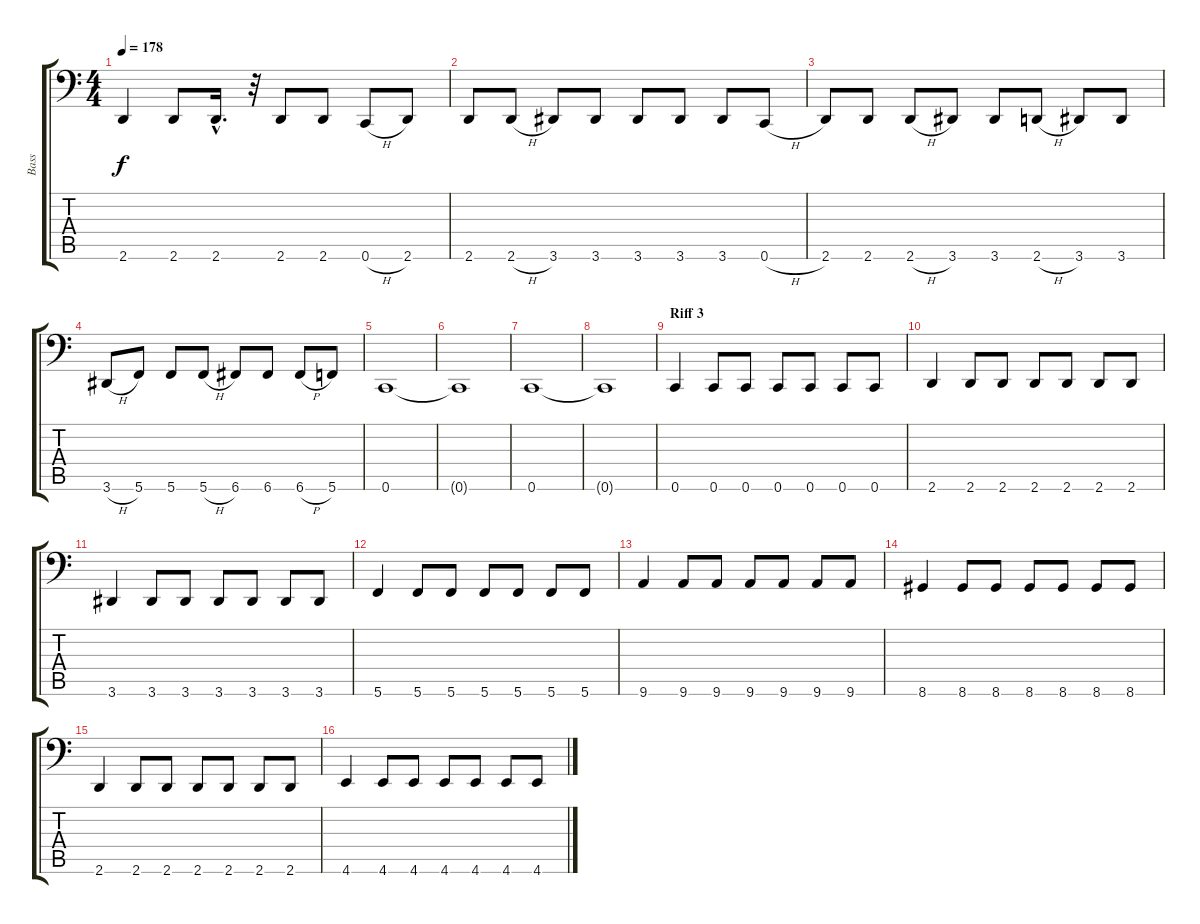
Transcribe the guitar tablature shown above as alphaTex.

\track ("Bass" "Bass") {instrument electricbasspick}
\staff {score tabs}
\tuning (D3 A2 F2 C2 G1 C1) {hide}
\ts (4 4)
\tempo 178
\clef f4
\ks c
2.6.4{dy f} 2.6.8 2.6{hac}.16{d} r.32 2.6.8 2.6.8 0.6{h}.8 2.6.8 |
2.6.8 2.6{h}.8 3.6.8 3.6.8 3.6.8 3.6.8 3.6.8 0.6{h}.8 |
2.6.8 2.6.8 2.6{h}.8 3.6.8 3.6.8 2.6{h}.8 3.6.8 3.6.8 |
3.6{h}.8 5.6.8 5.6.8 5.6{h}.8 6.6.8 6.6.8 6.6{h}.8 5.6.8 |
0.6.1 |
0.6{t}.1 |
0.6.1 |
0.6{t}.1 |
\section ("" "Riff 3")
0.6.4 0.6.8 0.6.8 0.6.8 0.6.8 0.6.8 0.6.8 |
2.6.4 2.6.8 2.6.8 2.6.8 2.6.8 2.6.8 2.6.8 |
3.6.4 3.6.8 3.6.8 3.6.8 3.6.8 3.6.8 3.6.8 |
5.6.4 5.6.8 5.6.8 5.6.8 5.6.8 5.6.8 5.6.8 |
9.6.4 9.6.8 9.6.8 9.6.8 9.6.8 9.6.8 9.6.8 |
8.6.4 8.6.8 8.6.8 8.6.8 8.6.8 8.6.8 8.6.8 |
2.6.4 2.6.8 2.6.8 2.6.8 2.6.8 2.6.8 2.6.8 |
4.6.4 4.6.8 4.6.8 4.6.8 4.6.8 4.6.8 4.6.8
